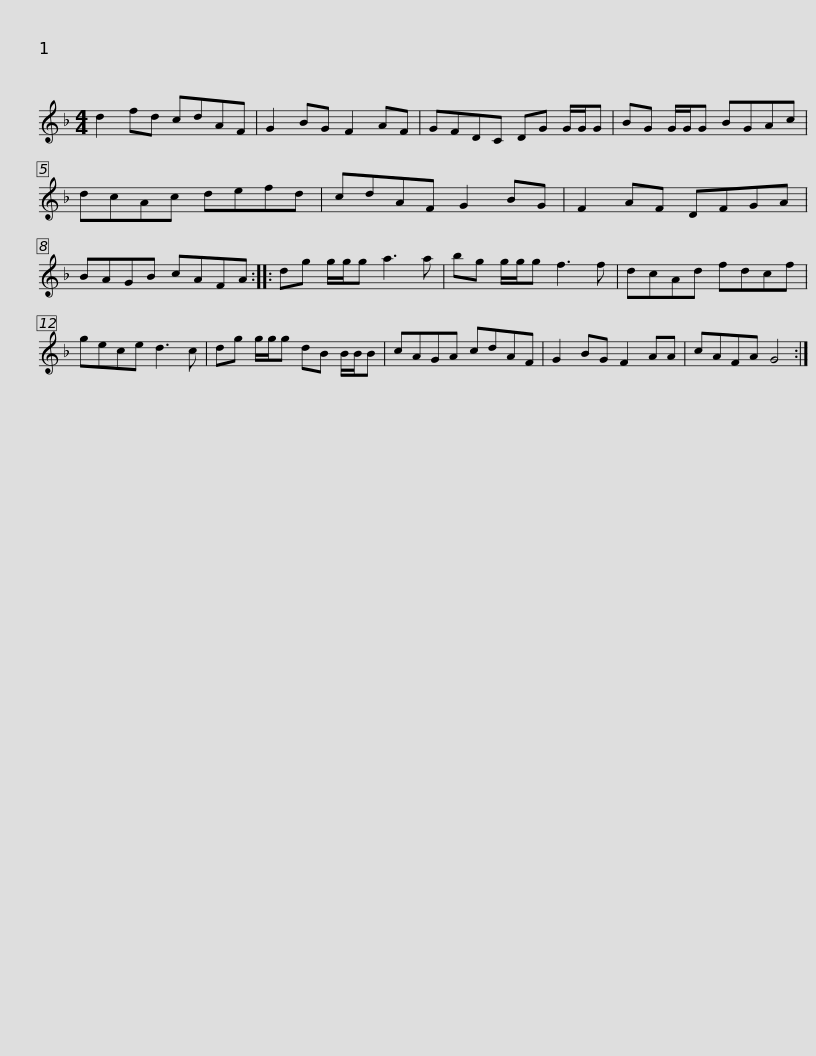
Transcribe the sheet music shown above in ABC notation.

X:1
L:1/8
M:4/4
I:linebreak $
K:F
V:1 treble
V:1
 d2 fd cdAF | G2 BG F2 AF | GFDC DG G/G/G | BG G/G/G BGAc | dcAc defd |$ %5
 cdAF G2 BG | F2 AF DFGA | BAGB cAFA :: dg g/g/g a3 a | bg g/g/g f3 f |$ %10
 dcAd fdcf | gece d3 c | dg g/g/g dB B/B/B | cAGA cdAF | G2 BG F2 AA | %15
 cAFA G4 :| %16
